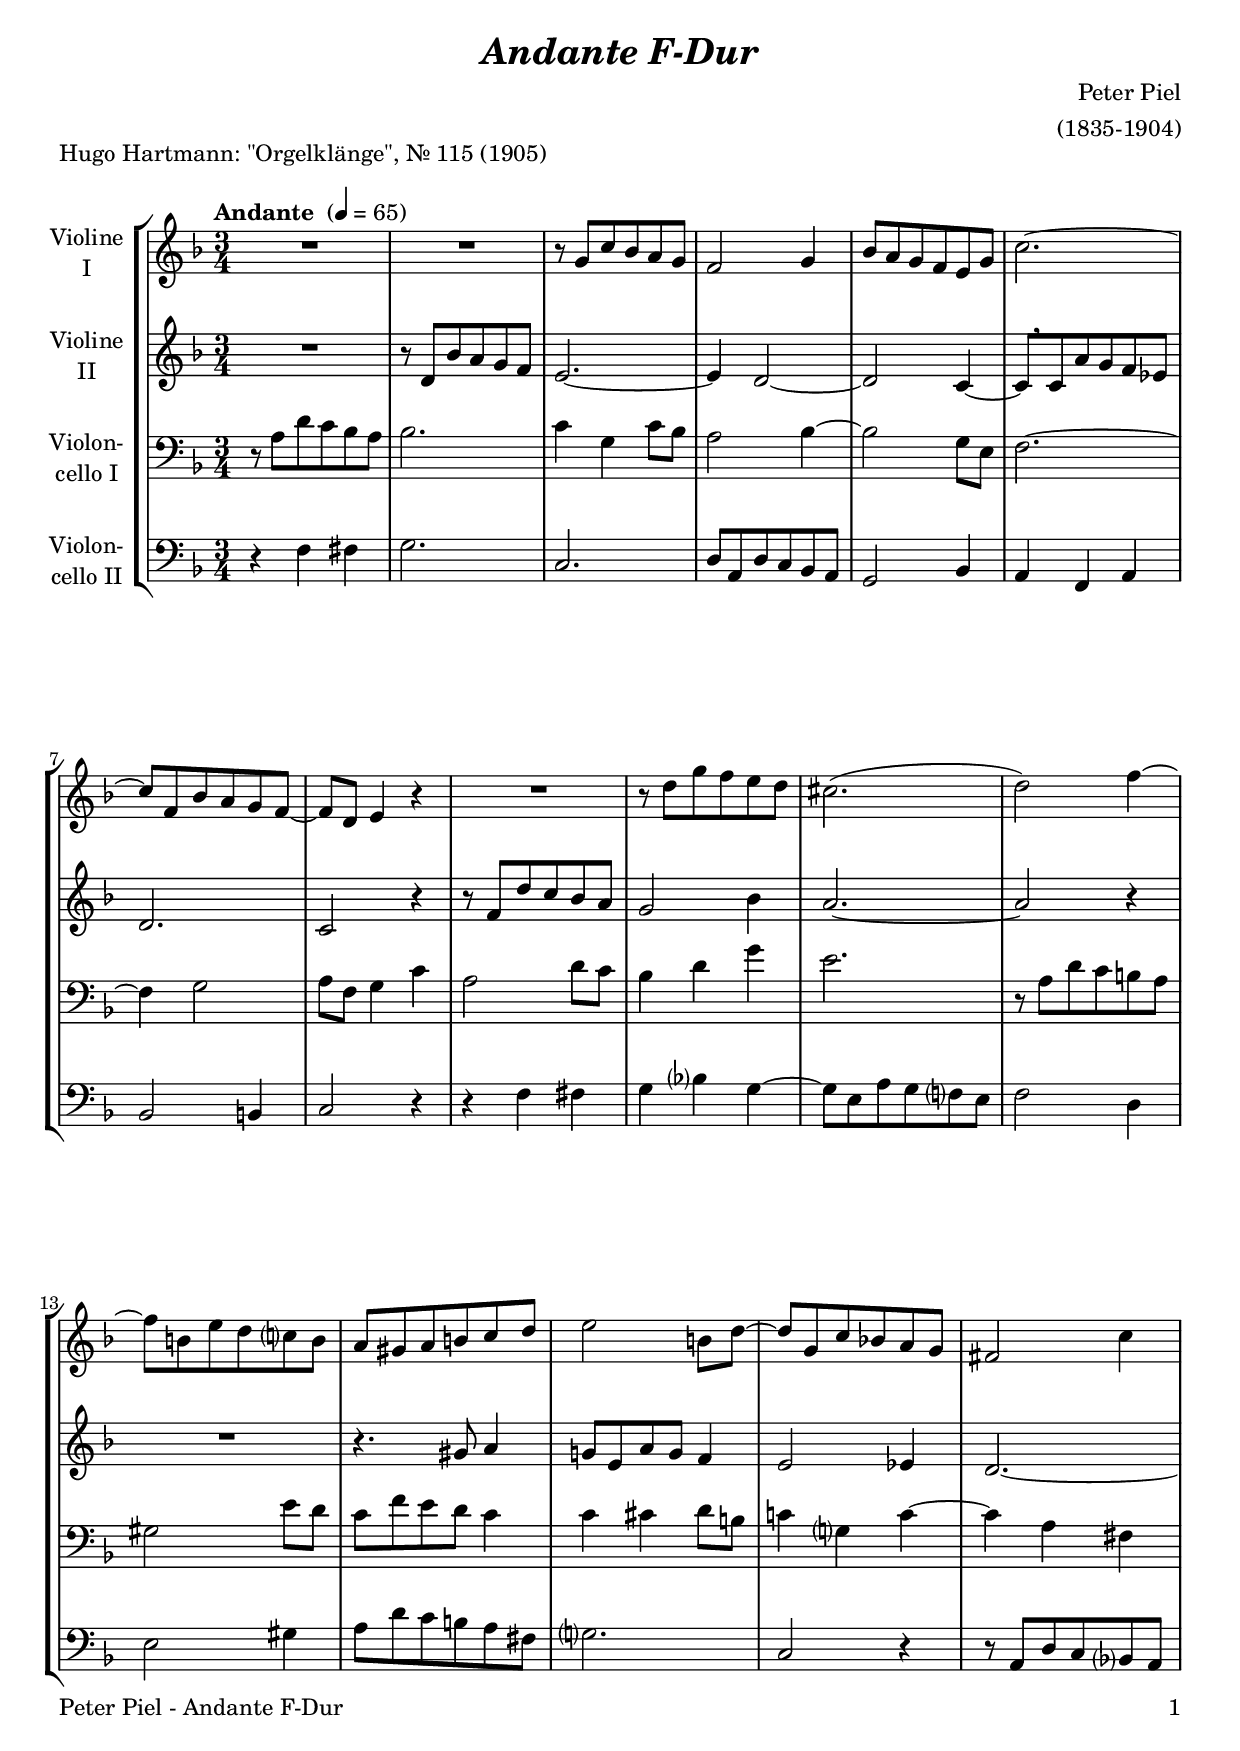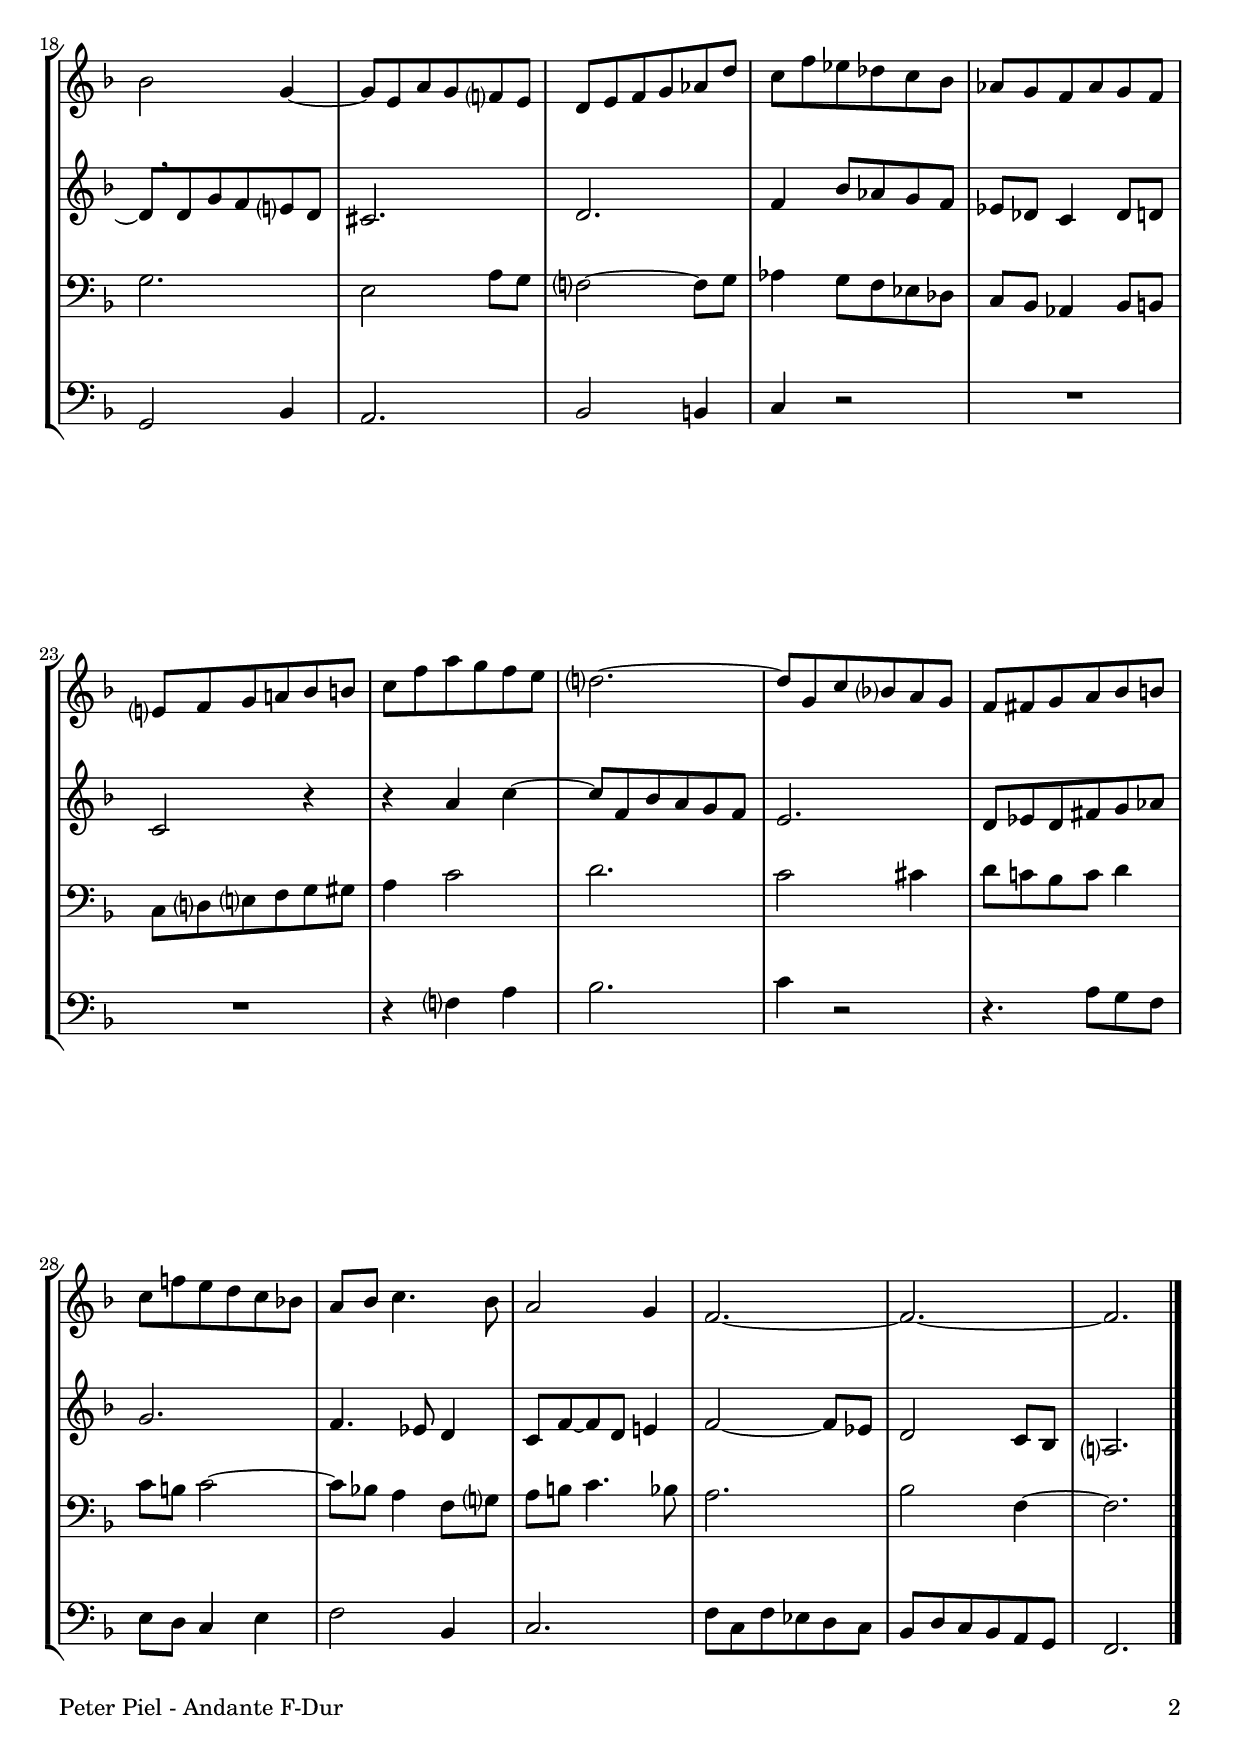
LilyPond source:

\version "2.22.0"
\include "deutsch.ly"
  
#(set-global-staff-size 20)

\header {
  title     = \markup \bold \italic "Andante F-Dur"
  composer  = "Peter Piel"
  arranger  = "(1835-1904)"
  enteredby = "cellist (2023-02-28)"
  piece     = "Hugo Hartmann: \"Orgelklänge\", Nr. 115 (1905)"
}

voiceconsts = {
  \key f \major
  \time 3/4
  \clef "treble"
  \numericTimeSignature
  \compressEmptyMeasures
  % Set default beaming for all staves
%  \set Timing.beamExceptions = #'()
%  \set Timing.baseMoment     = #(ly:make-moment 1 4)
%  \set Timing.beatStructure  = #'(1 1 1 1)
  \tempo "Andante " 4=65
}

mifl = "flute"
mivl = "violin"
miba = "cello"
mipz = "pizzicato strings"

atem = \mark \markup \box \italic "a tempo"
espr = \markup \italic "espress."
lgmt = \mark \markup \box \italic "largamente"
pall = \mark \markup \box \italic "poco allargando"
rit  = \mark \markup \box \italic "rit."

va = \relative c'' {
  \voiceconsts

  R2.*2
  r8 g c b a g
  f2 g4
  b8 a g f e g
  c2.~
  c8 f, b a g f~

  f d e4 r
  R2.
  r8 d' g f e d
  cis2.(
  d2) f4~
  f8 h, e d c? h
  a gis a h c d

  e2 h8 d~
  d g, c b! a g
  fis2 c'4
  b2 g4~
  g8 e a g f? e
  d e f g as d

  c f es des c b
  as g f as g f
  e? f g a! b h
  c f a g f e
  d?2.~
  d8 g, c b? a g

  f fis g a b h
  c f! e d c b!
  a b c4. b8
  a2 g4
  f2.~
  f~
  f \bar "|."
}

vb = \relative c' {
  \voiceconsts

  R2.
  r8 d b' a g f
  e2.~
  e4 d2~
  d c4~
  c8[ \breathe c a' g f es]
  d2.

  c2 r4
  r8 f d' c b a
  g2 b4
  a2.~
  a2 r4
  R2.
  r4. gis8 a4

  g!8 e a g f4
  e2 es4
  d2.~
  d8[ \breathe d g f e? d]
  cis2.
  d

  f4 b8 as g f
  es des c4 des8 d
  c2 r4
  r a' c~
  c8 f, b a g f
  e2.

  d8 es d fis g as
  g2.
  f4. es8 d4
  c8 f~ f d e!4
  f2~ f8 es
  d2 c8 b
  a?2. \bar "|."
}

vc = \relative c' {
  \voiceconsts
  \clef "bass"

  r8 a d c b a
  b2.
  c4 g c8 b
  a2 b4~
  b2 g8 e
  f2.~
  f4 g2

  a8 f g4 c
  a2 d8 c
  b4 d g
  e2.
  r8 a, d c h a
  gis2 e'8 d
  c f e d c4

  c cis d8 h
  c!4 g? c~
  c a fis
  g2.
  e2 a8 g
  f?2~ f8 g

  as4 g8 f es des
  c b as4 b8 h
  c d? e? f g gis
  a4 c2
  d2.
  c2 cis4

  d8 c! b c d4
  c8 h c2~
  c8 b! a4 f8 g?
  a h c4. b8
  a2.
  b2 f4~
  f2. \bar "|."
}

vd = \relative c {
  \voiceconsts
  \clef "bass"

  r4 f fis
  g2.
  c,
  d8 a d c b a
  g2 b4
  a f a
  b2 h4

  c2 r4
  r f fis
  g b? g~
  g8 e a g f? e
  f2 d4
  e2 gis4
  a8 d c h a fis

  g?2.
  c,2 r4
  r8 a d c b? a
  g2 b4
  a2.
  b2 h4

  c r2
  R2.*2
  r4 f? a
  b2.
  c4 r2

  r4. a8 g f
  e d c4 e
  f2 b,4
  c2.
  f8 c f es d c
  b d c b a g
  f2. \bar "|."
}


music = \new StaffGroup <<
      \new Staff {
	\set Staff.midiInstrument = \mivl
	\set Staff.instrumentName = \markup \center-column { "Violine" "I" }
	\transpose f f { \va }
      }

      \new Staff {
	\set Staff.midiInstrument = \mivl
	\set Staff.instrumentName = \markup \center-column { "Violine" "II" }
	\transpose f f { \vb }
      }

      \new Staff {
	\set Staff.midiInstrument = \miba
	\set Staff.instrumentName = \markup \center-column { "Violon-" "cello I" }
	\transpose f f { \vc }
      }

      \new Staff {
	\set Staff.midiInstrument = \miba
	\set Staff.instrumentName = \markup \center-column { "Violon-" "cello II" }
	\transpose f f { \vd }
      }
>>
\book {
   \paper {
    print-page-number = ##t
    print-first-page-number = ##t
    ragged-last-bottom = ##f
    oddHeaderMarkup = \markup \null
    evenHeaderMarkup = \markup \null
    oddFooterMarkup = \markup {
      \fill-line {
        \on-the-fly #print-page-number-check-first
        "Peter Piel - Andante F-Dur" \fromproperty #'page:page-number-string
      }
    }
    evenFooterMarkup = \oddFooterMarkup
  } \score {
    \music
    \layout {}
  }

  \score {
    \unfoldRepeats \music

    \midi {
      \context {
        \Score
      }
    }
  }
}